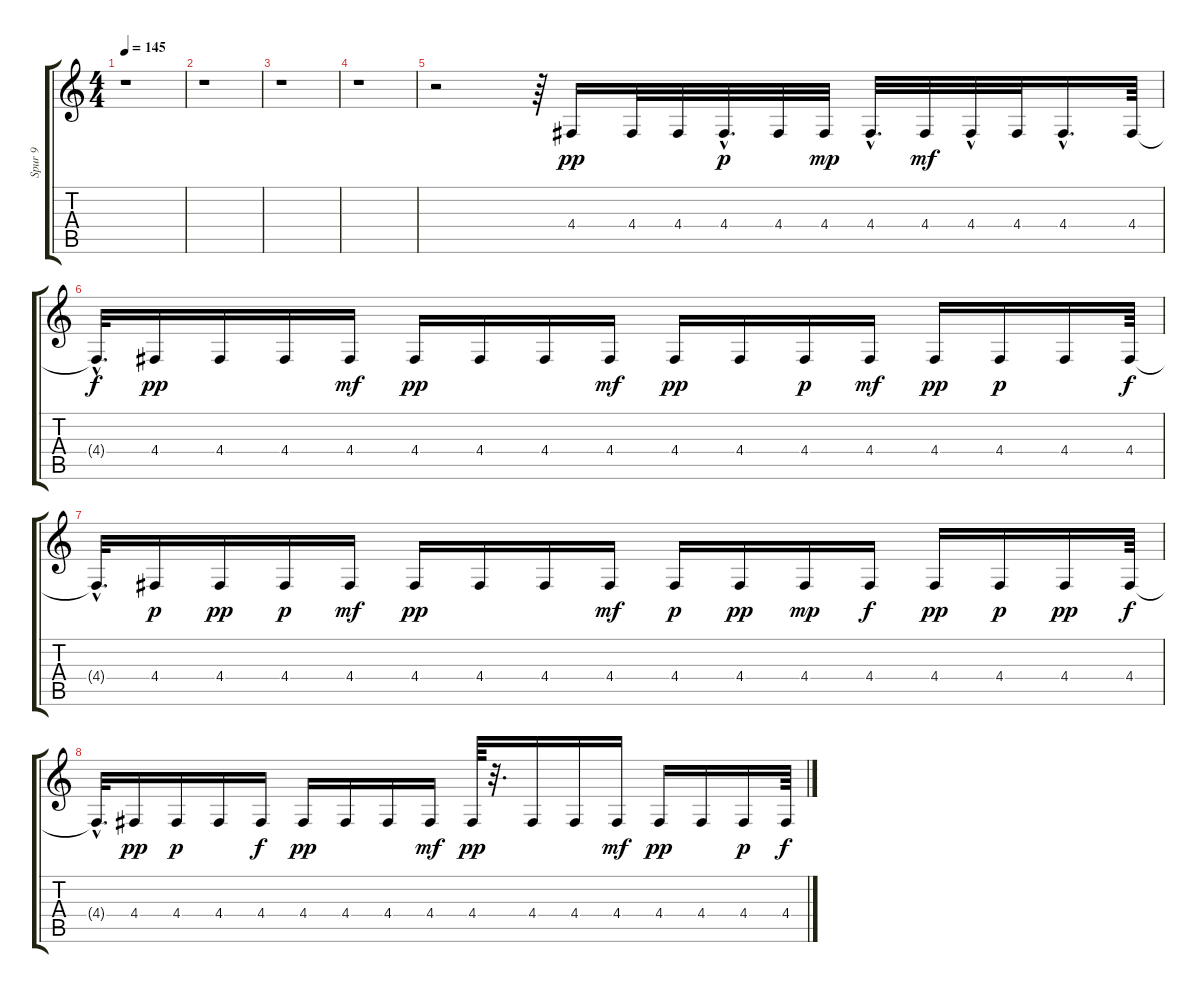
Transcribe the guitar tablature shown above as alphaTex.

\track ("Spur 9" "Spur 9") {instrument celesta}
\staff {score tabs}
\tuning (E4 B3 G3 D3 A2 E2) {hide}
\ts (4 4)
\tempo 145
\clef g2
\ks c
r.1{dy pp} |
r.1 |
r.1 |
r.1 |
r.2 r.64 4.4.16 4.4.32 4.4.32 4.4{hac}.32{d dy p} 4.4.32 4.4.32{dy mp} 4.4{hac}.32{d} 4.4.32{dy mf} 4.4{hac}.32 4.4.32 4.4{hac}.16{d} 4.4.64 |
4.4{hac t}.32{d dy f} 4.4.16{dy pp} 4.4.16 4.4.16 4.4.16{dy mf} 4.4.16{dy pp} 4.4.16 4.4.16 4.4.16{dy mf} 4.4.16{dy pp} 4.4.16 4.4.16{dy p} 4.4.16{dy mf} 4.4.16{dy pp} 4.4.16{dy p} 4.4.16 4.4.64{dy f} |
4.4{hac t}.32{d} 4.4.16{dy p} 4.4.16{dy pp} 4.4.16{dy p} 4.4.16{dy mf} 4.4.16{dy pp} 4.4.16 4.4.16 4.4.16{dy mf} 4.4.16{dy p} 4.4.16{dy pp} 4.4.16{dy mp} 4.4.16{dy f} 4.4.16{dy pp} 4.4.16{dy p} 4.4.16{dy pp} 4.4.64{dy f} |
4.4{hac t}.32{d} 4.4.16{dy pp} 4.4.16{dy p} 4.4.16 4.4.16{dy f} 4.4.16{dy pp} 4.4.16 4.4.16 4.4.16{dy mf} 4.4.64{dy pp} r.32{d} 4.4.16 4.4.16 4.4.16{dy mf} 4.4.16{dy pp} 4.4.16 4.4.16{dy p} 4.4.64{dy f}
